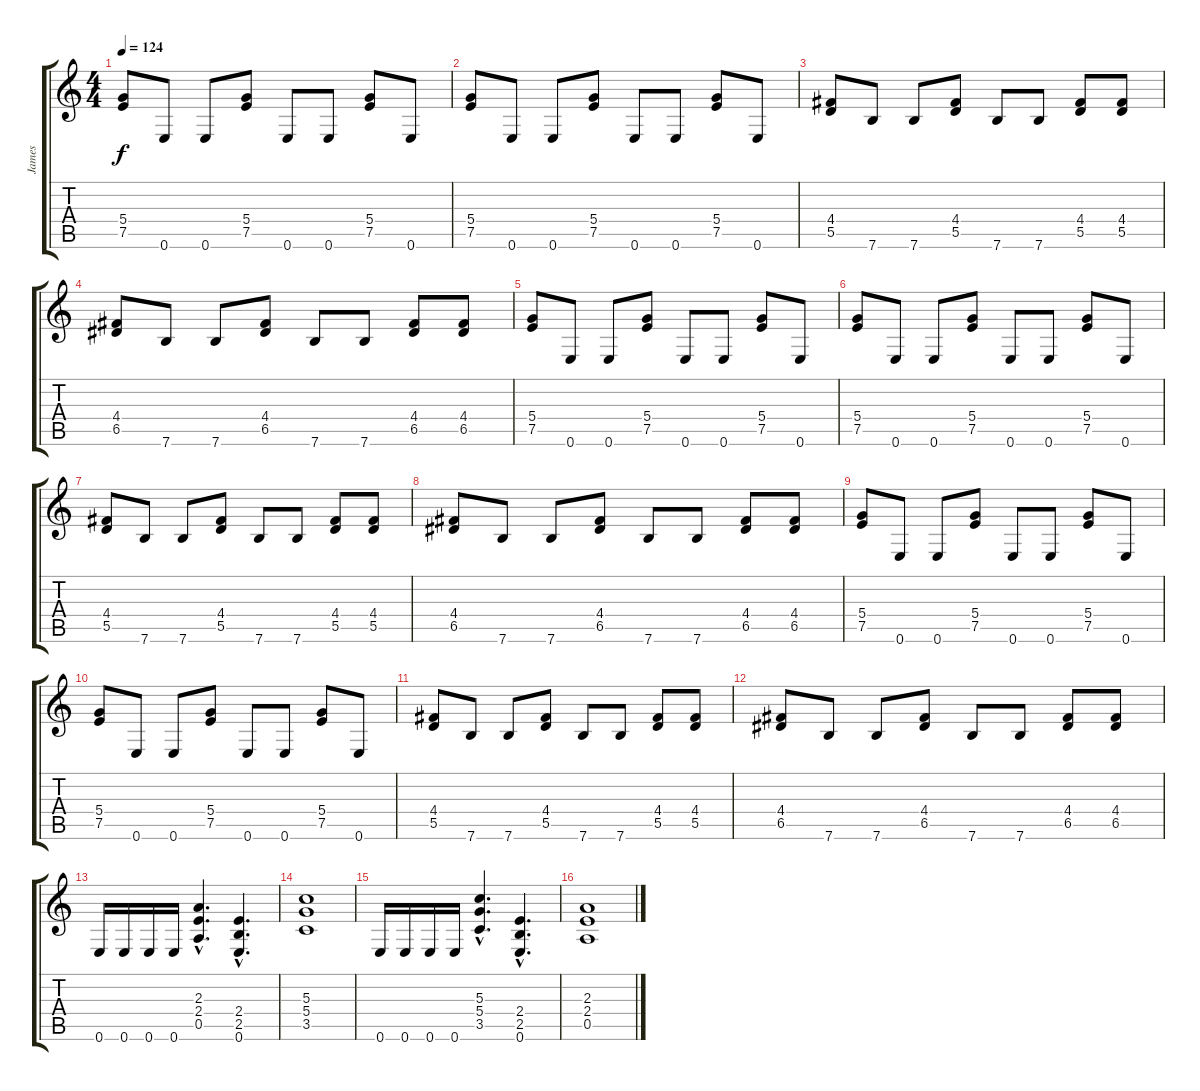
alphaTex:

\track ("James" "James") {instrument electricguitarclean}
\staff {score tabs}
\tuning (E4 B3 G3 D3 A2 E2) {hide}
\ts (4 4)
\tempo 124
\clef g2
\ks c
(5.4 7.5).8{dy f} 0.6.8 0.6.8 (5.4 7.5).8 0.6.8 0.6.8 (5.4 7.5).8 0.6.8 |
(5.4 7.5).8 0.6.8 0.6.8 (5.4 7.5).8 0.6.8 0.6.8 (5.4 7.5).8 0.6.8 |
(4.4 5.5).8 7.6.8 7.6.8 (4.4 5.5).8 7.6.8 7.6.8 (4.4 5.5).8 (4.4 5.5).8 |
(4.4 6.5).8 7.6.8 7.6.8 (4.4 6.5).8 7.6.8 7.6.8 (4.4 6.5).8 (4.4 6.5).8 |
(5.4 7.5).8 0.6.8 0.6.8 (5.4 7.5).8 0.6.8 0.6.8 (5.4 7.5).8 0.6.8 |
(5.4 7.5).8 0.6.8 0.6.8 (5.4 7.5).8 0.6.8 0.6.8 (5.4 7.5).8 0.6.8 |
(4.4 5.5).8 7.6.8 7.6.8 (4.4 5.5).8 7.6.8 7.6.8 (4.4 5.5).8 (4.4 5.5).8 |
(4.4 6.5).8 7.6.8 7.6.8 (4.4 6.5).8 7.6.8 7.6.8 (4.4 6.5).8 (4.4 6.5).8 |
(5.4 7.5).8 0.6.8 0.6.8 (5.4 7.5).8 0.6.8 0.6.8 (5.4 7.5).8 0.6.8 |
(5.4 7.5).8 0.6.8 0.6.8 (5.4 7.5).8 0.6.8 0.6.8 (5.4 7.5).8 0.6.8 |
(4.4 5.5).8 7.6.8 7.6.8 (4.4 5.5).8 7.6.8 7.6.8 (4.4 5.5).8 (4.4 5.5).8 |
(4.4 6.5).8 7.6.8 7.6.8 (4.4 6.5).8 7.6.8 7.6.8 (4.4 6.5).8 (4.4 6.5).8 |
0.6.16 0.6.16 0.6.16 0.6.16 (2.3{hac} 2.4{hac} 0.5{hac}).4{d} (2.4{hac} 2.5{hac} 0.6{hac}).4{d} |
(5.3 5.4 3.5).1 |
0.6.16 0.6.16 0.6.16 0.6.16 (5.3{hac} 5.4{hac} 3.5{hac}).4{d} (2.4{hac} 2.5{hac} 0.6{hac}).4{d} |
(2.3 2.4 0.5).1
